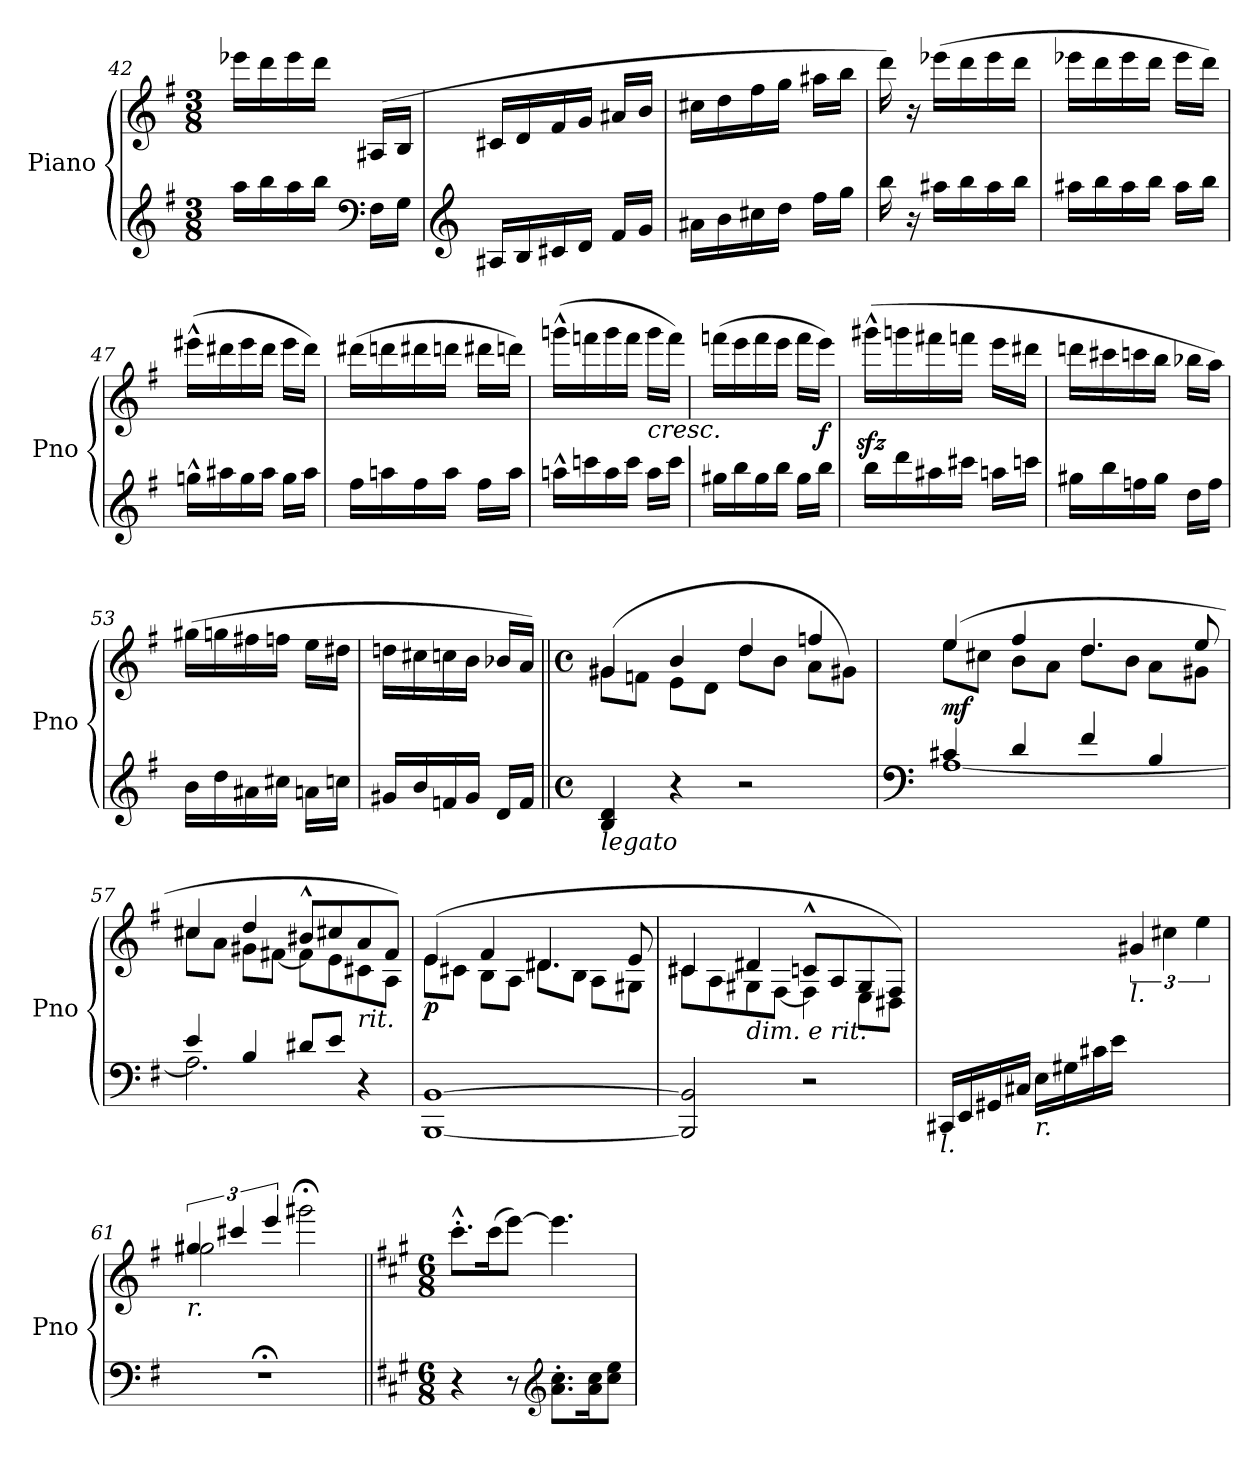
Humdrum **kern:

**kern	**kern	**dynam
*part1	*part1	*part1
*staff2	*staff1	*staff1/2
*I"Piano	*	*
*I'Pno	*	*
*clefG2	*clefG2	*
*k[f#]	*k[f#]	*
*M3/8	*M3/8	*
=42	=42	=42
16aa\LL	16eee-X\LL	.
16bb\	16ddd\	.
16aa\	16eee-\	.
16bb\JJ	16ddd\JJ	.
*clefF4	*	*
16F#\LL	(16A#X/LL	.
16G\JJ	16B/JJ	.
!!LO:LB:g=z
=43	=43	=43
*clefG2	*	*
16A#X/LL	16c#X/LL	.
16B/	16d/	.
16c#X/	16f#/	.
16d/JJ	16g/JJ	.
16f#/LL	16a#X/LL	.
16g/JJ	16b/JJ	.
=44	=44	=44
16a#X\LL	16cc#X\LL	.
16b\	16dd\	.
16cc#X\	16ff#\	.
16dd\JJ	16gg\JJ	.
16ff#\LL	16aa#X\LL	.
16gg\JJ	16bb\JJ	.
=45	=45	=45
16bb\	16ddd\)	.
16r	16r	.
16aa#X\LL	(16eee-X\LL	.
16bb\	16ddd\	.
16aa#\	16eee-\	.
16bb\JJ	16ddd\JJ	.
=46	=46	=46
16aa#X\LL	16eee-X\LL	.
16bb\	16ddd\	.
16aa#\	16eee-\	.
16bb\JJ	16ddd\JJ	.
16aa#\LL	16eee-\LL	.
16bb\JJ	16ddd\JJ)	.
=47	=47	=47
16ggn^^\LL	(16eee#X^^\LL	.
16aa#X\	16ddd#X\	.
16gg\	16eee#\	.
16aa#\JJ	16ddd#\JJ	.
16gg\LL	16eee#\LL	.
16aa#\JJ	16ddd#\JJ)	.
!!LO:LB:g=z
=48	=48	=48
16ff#\LL	(16ddd#X\LL	.
16aan\	16dddn\	.
16ff#\	16ddd#X\	.
16aa\JJ	16dddn\JJ	.
16ff#\LL	16ddd#X\LL	.
16aa\JJ	16dddn\JJ)	.
=49	=49	=49
16aan^^\LL	(16gggn^^\LL	.
16cccn\	16fffn\	.
16aa\	16ggg\	.
16ccc\JJ	16fff\JJ	.
!	!LO:TX:b:i:t=cresc.	!
16aa\LL	16ggg\LL	.
16ccc\JJ	16fff\JJ)	.
=50	=50	=50
16gg#X\LL	(16fffn\LL	.
16bb\	16eee\	.
16gg#\	16fff\	.
16bb\JJ	16eee\JJ	.
16gg#\LL	16fff\LL	.
!	!	!LO:DY:b
16bb\JJ	16eee\JJ)	f
=51	=51	=51
16bb\LL	(16ggg#Xzz<^^\LL	.
16ddd\	16gggn\	.
16aa#X\	16fff#X\	.
16ccc#X\JJ	16fffn\JJ	.
16aan\LL	16eee\LL	.
16cccn\JJ	16ddd#X\JJ	.
!!LO:LB:g=z
=52	=52	=52
16gg#X\LL	16dddn\LL	.
16bb\	16ccc#X\	.
16ffn\	16cccn\	.
16gg#\JJ	16bb\JJ	.
16dd\LL	16bb-X\LL	.
16ff\JJ	16aa\JJ)	.
=53	=53	=53
16b\LL	(16gg#X\LL	.
16dd\	16ggn\	.
16a#X\	16ff#X\	.
16cc#X\JJ	16ffn\JJ	.
16an\LL	16ee\LL	.
16ccn\JJ	16dd#X\JJ	.
=54	=54	=54
16g#X/LL	16ddn\LL	.
16b/	16cc#X\	.
16fn/	16ccn\	.
16g#/JJ	16b\JJ	.
16d/LL	16b-X/LL	.
16f/JJ	16a/JJ)	.
=55||	=55||	=55||
*M4/4	*M4/4	*
*met(c)	*met(c)	*
*	*^	*
!LO:TX:b:i:t=legato	!	!	!
4B/ 4d/	(4g#X/	8g#\L	.
.	.	8fn\J	.
4r	4b/	8e\L	.
.	.	8d\J	.
2r	4dd/	8dd\L	.
.	.	8b\J	.
.	4ffn/	8a\L	.
.	.	8g#X\J)	.
*	*v	*v	*
!!LO:LB:g=z
=56	=56	=56
*clefF4	*	*
*^	*^	*
*	*	*	*^	*
!	!	!	!	!	!LO:DY:b
4c#X/	[1A	(4ee/	8ee\L	2.ryy	mf
.	.	.	8cc#X\J	.	.
4d/	.	4ff#/	8b\L	.	.
.	.	.	8a\J	.	.
4f#/	.	4.dd/	8.dd\L	.	.
.	.	.	8b\J	.	.
4B/	.	.	.	8a\L	.
.	.	.	8.ryy	.	.
.	.	8ee/	.	8g#X\J	.
*	*	*	*v	*v	*
=57	=57	=57	=57	=57
4e/	2.A\]	4cc#X/	8cc#\L	.
.	.	.	8a\J	.
4B/	.	4dd/	8g#X\L	.
.	.	.	[8f#X\J	.
8d#X/L	.	8b#X^^/L	8f#\L]	.
8e/J	.	8cc#X/	8e\	.
!	!	!LO:TX:b:i:t=rit.	!	!
4r	4ryy	8a/	8c#X\	.
.	.	8f#/J)	8A\J	.
*v	*v	*	*	*
=58	=58	=58	=58
*	*	*^	*
!	!	!	!	!LO:DY:b
[1BBB [1BB	(4e/	8e\L	2.ryy	p
.	.	8c#X\J	.	.
.	4f#/	8B\L	.	.
.	.	8A\J	.	.
.	4.d#X/	8.d#\L	.	.
.	.	8B\J	.	.
.	.	.	8A\L	.
.	.	8.ryy	.	.
.	8e/	.	8G#X\J	.
*	*	*v	*v	*
!!LO:LB:g=z
=59	=59	=59	=59
2BBB/] 2BB/]	4c#X/	8c#\L	.
.	.	8A\	.
!	!LO:TX:b:i:t=dim. e rit.	!	!
.	4d#X/	8G#X\	.
.	.	[8F#\J	.
2r	8cn^^/L	4F#\]	.
.	8A/	.	.
.	8G#/	8E\L	.
.	8F#/J)	8D#X\J	.
=60	=60	=60	=60
!LO:TX:b:i:t=l.	!	!	!
*	*v	*v	*
(<16CC#X/LL	2ryy	.
16EE/	.	.
16GG#X/	.	.
16C#X/JJ	.	.
!LO:TX:b:i:t=r.	!	!
16E\LL	.	.
16G#X\	.	.
16c#X\	.	.
16e\JJ	.	.
!	!LO:TX:b:i:t=l.	!
2ryy	6g#X/	.
.	6cc#X\	.
.	6ee\	.
=61	=61	=61
*	*^	*
!	!LO:TX:b:i:t=r.	!	!
1r;<	6gg#X/	2gg#\	.
.	6ccc#X/	.	.
.	6eee/	.	.
.	2ggg#X;<\)	2ryy	.
*	*v	*v	*
!!LO:PB:g=z
=62||	=62||	=62||
*k[f#c#g#]	*k[f#c#g#]	*
*M6/8	*M6/8	*
*	*^	*
!	!	!	!LO:DY:b
!	!	!	!LO:DY:n=1:b
*	*v	*v	*
4r	8.ccc#'^^\L	p other-dynamics
.	(16ccc#\K	.
8r	[8eee\J)	.
*clefG2	*	*
8.a\' 8.cc#\'L	4.eee\]	.
16a\ 16cc#\K	.	.
8cc#\ 8ee\J	.	.
=	=	=
*-	*-	*-
